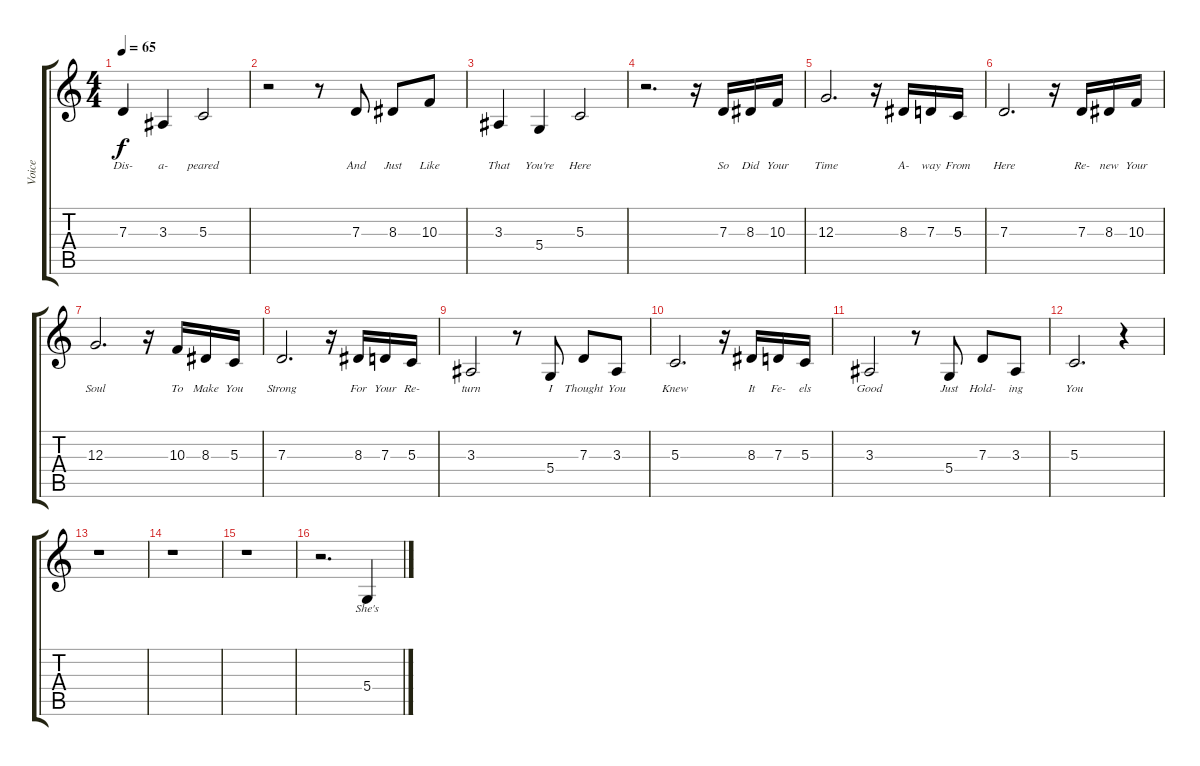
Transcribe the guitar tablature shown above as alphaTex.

\track ("Voice" "Voice") {instrument clarinet}
\staff {score tabs}
\tuning (E4 B3 G3 D3 A2 E2) {hide}
\ts (4 4)
\tempo 65
\clef g2
\ks c
7.3.4{lyrics (0 "Dis-") lyrics (1 "") lyrics (2 "") lyrics (3 "") lyrics (4 "") dy f} 3.3.4{lyrics (0 "a-") lyrics (1 "") lyrics (2 "") lyrics (3 "") lyrics (4 "")} 5.3.2{lyrics (0 "peared") lyrics (1 "") lyrics (2 "") lyrics (3 "") lyrics (4 "")} |
r.2 r.8 7.3.8{lyrics (0 "And") lyrics (1 "") lyrics (2 "") lyrics (3 "") lyrics (4 "")} 8.3.8{lyrics (0 "Just") lyrics (1 "") lyrics (2 "") lyrics (3 "") lyrics (4 "")} 10.3.8{lyrics (0 "Like") lyrics (1 "") lyrics (2 "") lyrics (3 "") lyrics (4 "")} |
3.3.4{lyrics (0 "That") lyrics (1 "") lyrics (2 "") lyrics (3 "") lyrics (4 "")} 5.4.4{lyrics (0 "You're") lyrics (1 "") lyrics (2 "") lyrics (3 "") lyrics (4 "")} 5.3.2{lyrics (0 "Here") lyrics (1 "") lyrics (2 "") lyrics (3 "") lyrics (4 "")} |
r.2{d} r.16 7.3.16{lyrics (0 "So") lyrics (1 "") lyrics (2 "") lyrics (3 "") lyrics (4 "")} 8.3.16{lyrics (0 "Did") lyrics (1 "") lyrics (2 "") lyrics (3 "") lyrics (4 "")} 10.3.16{lyrics (0 "Your") lyrics (1 "") lyrics (2 "") lyrics (3 "") lyrics (4 "")} |
12.3.2{d lyrics (0 "Time") lyrics (1 "") lyrics (2 "") lyrics (3 "") lyrics (4 "")} r.16 8.3.16{lyrics (0 "A-") lyrics (1 "") lyrics (2 "") lyrics (3 "") lyrics (4 "")} 7.3.16{lyrics (0 "way") lyrics (1 "") lyrics (2 "") lyrics (3 "") lyrics (4 "")} 5.3.16{lyrics (0 "From") lyrics (1 "") lyrics (2 "") lyrics (3 "") lyrics (4 "")} |
7.3.2{d lyrics (0 "Here") lyrics (1 "") lyrics (2 "") lyrics (3 "") lyrics (4 "")} r.16 7.3.16{lyrics (0 "Re-") lyrics (1 "") lyrics (2 "") lyrics (3 "") lyrics (4 "")} 8.3.16{lyrics (0 "new") lyrics (1 "") lyrics (2 "") lyrics (3 "") lyrics (4 "")} 10.3.16{lyrics (0 "Your") lyrics (1 "") lyrics (2 "") lyrics (3 "") lyrics (4 "")} |
12.3.2{d lyrics (0 "Soul") lyrics (1 "") lyrics (2 "") lyrics (3 "") lyrics (4 "")} r.16 10.3.16{lyrics (0 "To") lyrics (1 "") lyrics (2 "") lyrics (3 "") lyrics (4 "")} 8.3.16{lyrics (0 "Make") lyrics (1 "") lyrics (2 "") lyrics (3 "") lyrics (4 "")} 5.3.16{lyrics (0 "You") lyrics (1 "") lyrics (2 "") lyrics (3 "") lyrics (4 "")} |
7.3.2{d lyrics (0 "Strong") lyrics (1 "") lyrics (2 "") lyrics (3 "") lyrics (4 "")} r.16 8.3.16{lyrics (0 "For") lyrics (1 "") lyrics (2 "") lyrics (3 "") lyrics (4 "")} 7.3.16{lyrics (0 "Your") lyrics (1 "") lyrics (2 "") lyrics (3 "") lyrics (4 "")} 5.3.16{lyrics (0 "Re-") lyrics (1 "") lyrics (2 "") lyrics (3 "") lyrics (4 "")} |
3.3.2{lyrics (0 "turn") lyrics (1 "") lyrics (2 "") lyrics (3 "") lyrics (4 "")} r.8 5.4.8{lyrics (0 "I") lyrics (1 "") lyrics (2 "") lyrics (3 "") lyrics (4 "")} 7.3.8{lyrics (0 "Thought") lyrics (1 "") lyrics (2 "") lyrics (3 "") lyrics (4 "")} 3.3.8{lyrics (0 "You") lyrics (1 "") lyrics (2 "") lyrics (3 "") lyrics (4 "")} |
5.3.2{d lyrics (0 "Knew") lyrics (1 "") lyrics (2 "") lyrics (3 "") lyrics (4 "")} r.16 8.3.16{lyrics (0 "It") lyrics (1 "") lyrics (2 "") lyrics (3 "") lyrics (4 "")} 7.3.16{lyrics (0 "Fe-") lyrics (1 "") lyrics (2 "") lyrics (3 "") lyrics (4 "")} 5.3.16{lyrics (0 "els") lyrics (1 "") lyrics (2 "") lyrics (3 "") lyrics (4 "")} |
3.3.2{lyrics (0 "Good") lyrics (1 "") lyrics (2 "") lyrics (3 "") lyrics (4 "")} r.8 5.4.8{lyrics (0 "Just") lyrics (1 "") lyrics (2 "") lyrics (3 "") lyrics (4 "")} 7.3.8{lyrics (0 "Hold-") lyrics (1 "") lyrics (2 "") lyrics (3 "") lyrics (4 "")} 3.3.8{lyrics (0 "ing") lyrics (1 "") lyrics (2 "") lyrics (3 "") lyrics (4 "")} |
5.3.2{d lyrics (0 "You") lyrics (1 "") lyrics (2 "") lyrics (3 "") lyrics (4 "")} r.4 |
r.1 |
r.1 |
r.1 |
r.2{d} 5.4.4{lyrics (0 "She's") lyrics (1 "") lyrics (2 "") lyrics (3 "") lyrics (4 "")}
